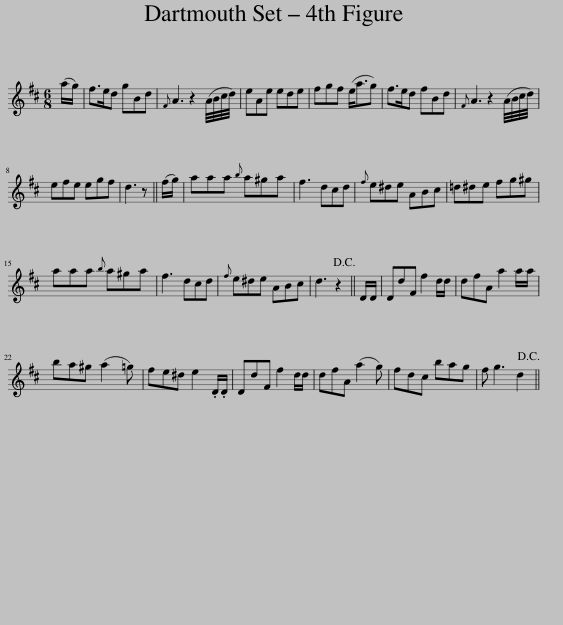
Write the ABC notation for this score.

X:1
L:1/8
M:6/8
I:linebreak $
K:D
V:1 treble
V:1
 (a/g/) | f>ed gBd |{F} A3 z2 (A/4B/4c/4d/4) | eAe ede | fgf (e<ag) | %5
 f>ed fBd |{F} A3 z2 (A/4B/4c/4d/4) |$ efe egf | d3 z || (f/g/) | %10
 aaa{b} a^ga | f3 dcd |{f} e^de ABc | =d^de fg^g |$ aaa{b} a^ga | %15
 f3 dcd |{f} e^de ABc | d3 z2!D.C.! || D/D/ | DdF f2 d/d/ | %20
 dfA a2 a/a/ |$ ba^g (a2 =g) | fe^d e2 .D/.D/ | DdF f2 d/d/ | dfA (a2 g) | %25
 fdc bag | f g3 d2!D.C.! || %27
